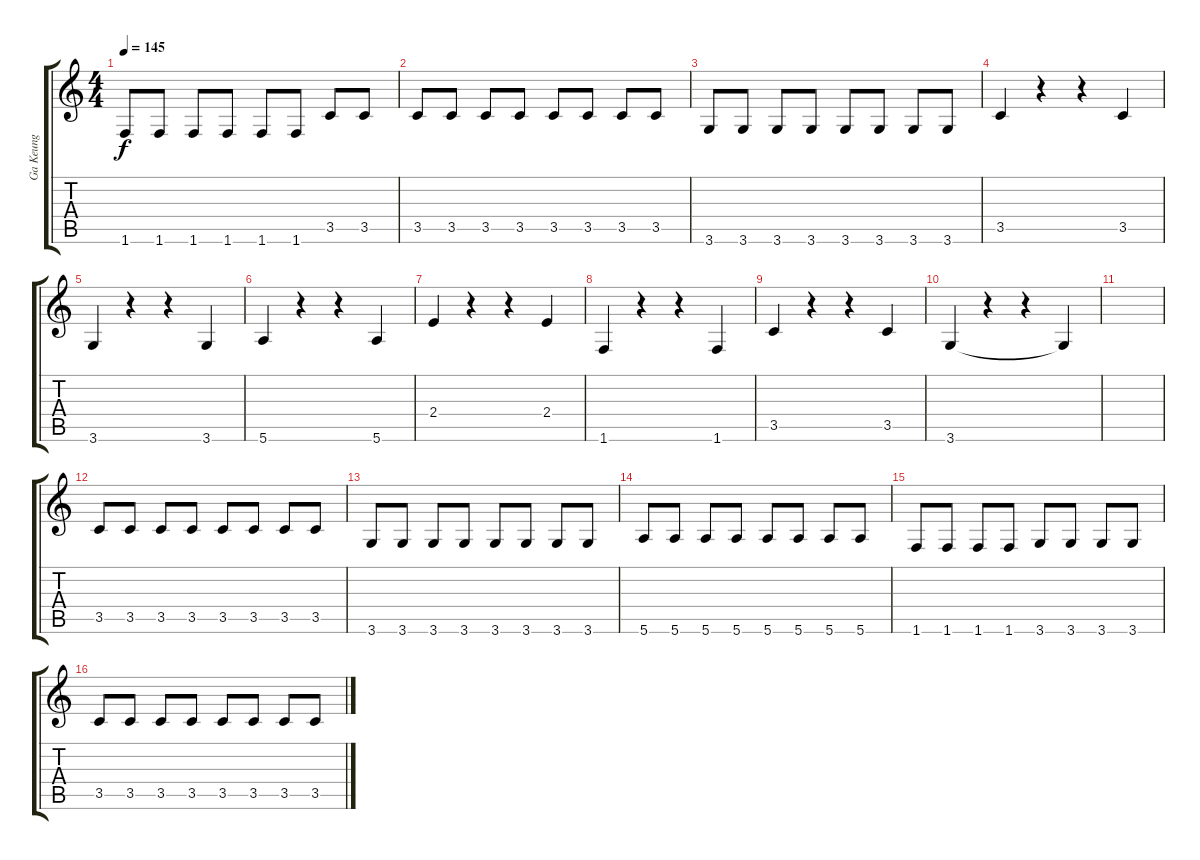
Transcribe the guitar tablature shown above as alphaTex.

\track ("Ga Keung" "Ga Keung") {instrument slapbass1}
\staff {score tabs}
\tuning (E4 B3 G3 D3 A2 E2) {hide}
\ts (4 4)
\tempo 145
\clef g2
\ks c
1.6.8{dy f} 1.6.8 1.6.8 1.6.8 1.6.8 1.6.8 3.5.8 3.5.8 |
3.5.8 3.5.8 3.5.8 3.5.8 3.5.8 3.5.8 3.5.8 3.5.8 |
3.6.8 3.6.8 3.6.8 3.6.8 3.6.8 3.6.8 3.6.8 3.6.8 |
3.5.4 r.4 r.4 3.5.4 |
3.6.4 r.4 r.4 3.6.4 |
5.6.4 r.4 r.4 5.6.4 |
2.4.4 r.4 r.4 2.4.4 |
1.6.4 r.4 r.4 1.6.4 |
3.5.4 r.4 r.4 3.5.4 |
3.6.4 r.4 r.4 3.6{t}.4 |
|
3.5.8 3.5.8 3.5.8 3.5.8 3.5.8 3.5.8 3.5.8 3.5.8 |
3.6.8 3.6.8 3.6.8 3.6.8 3.6.8 3.6.8 3.6.8 3.6.8 |
5.6.8 5.6.8 5.6.8 5.6.8 5.6.8 5.6.8 5.6.8 5.6.8 |
1.6.8 1.6.8 1.6.8 1.6.8 3.6.8 3.6.8 3.6.8 3.6.8 |
3.5.8 3.5.8 3.5.8 3.5.8 3.5.8 3.5.8 3.5.8 3.5.8
